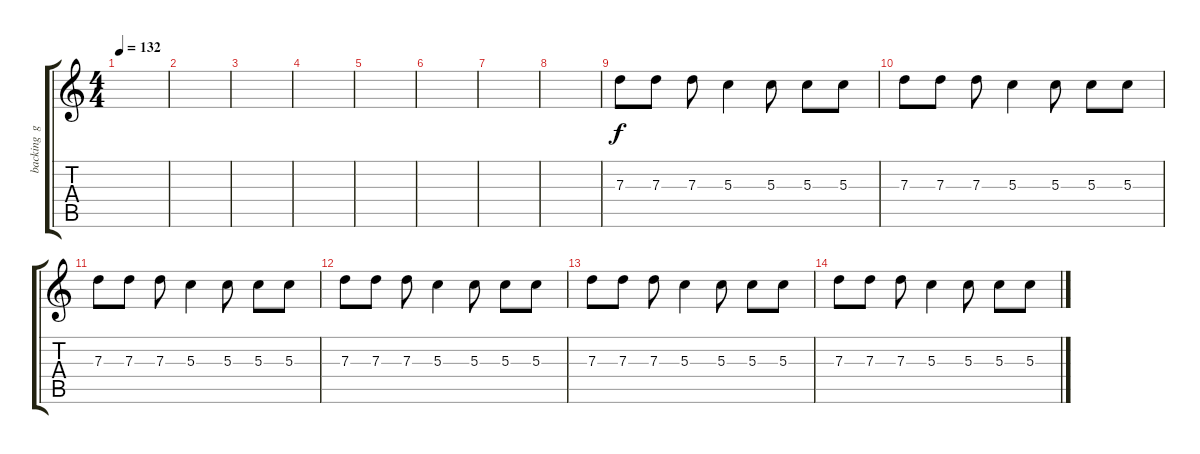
\track ("backing  gt" "backing  g") {instrument overdrivenguitar}
\staff {score tabs}
\tuning (E4 B3 G3 D3 A2 E2) {hide}
\ts (4 4)
\tempo 132
\clef g2
\ks c
|
|
|
|
|
|
|
|
7.3.8 7.3.8 7.3.8 5.3.4 5.3.8 5.3.8 5.3.8 |
7.3.8 7.3.8 7.3.8 5.3.4 5.3.8 5.3.8 5.3.8 |
7.3.8 7.3.8 7.3.8 5.3.4 5.3.8 5.3.8 5.3.8 |
7.3.8 7.3.8 7.3.8 5.3.4 5.3.8 5.3.8 5.3.8 |
7.3.8 7.3.8 7.3.8 5.3.4 5.3.8 5.3.8 5.3.8 |
7.3.8 7.3.8 7.3.8 5.3.4 5.3.8 5.3.8 5.3.8
